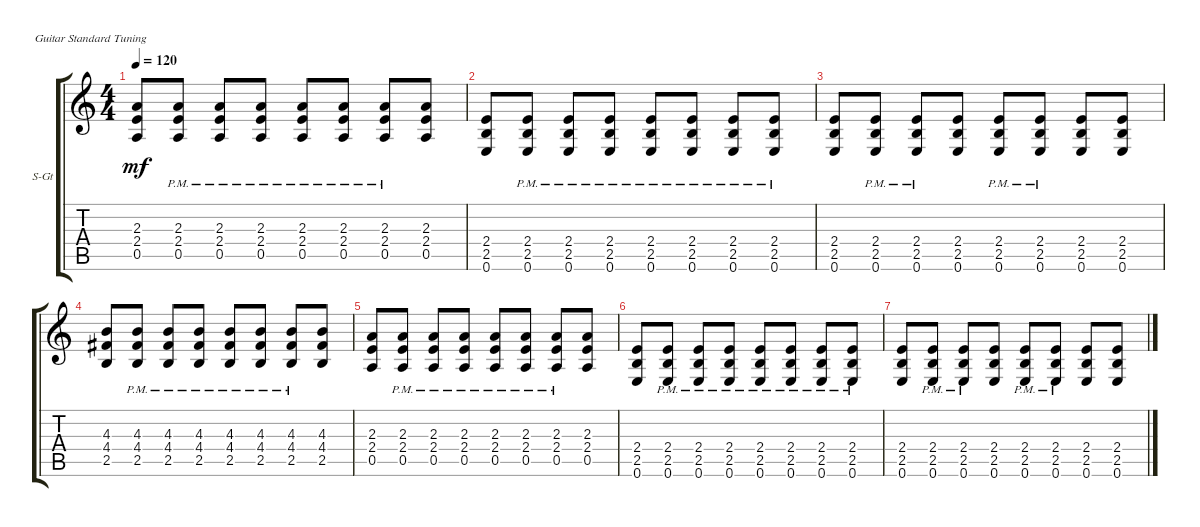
\bracketExtendMode groupsimilarinstruments
\firstSystemTrackNameOrientation horizontal
\otherSystemsTrackNameOrientation horizontal
\track ("Steel Guitar" "S-Gt") {instrument acousticguitarsteel}
\staff {score tabs}
\tuning (E4 B3 G3 D3 A2 E2)
\ts (4 4)
\tempo 120
\clef g2
\ks c
(2.3 2.4 0.5).8{dy mf} (2.3 2.4{pm} 0.5{pm}).8 (2.3 2.4{pm} 0.5{pm}).8 (2.3 2.4{pm} 0.5{pm}).8 (2.3 2.4{pm} 0.5{pm}).8 (2.3 2.4{pm} 0.5{pm}).8 (2.3 2.4{pm} 0.5{pm}).8 (2.3 2.4 0.5).8 |
(2.4 2.5 0.6).8 (2.4{pm} 2.5{pm} 0.6{pm}).8 (2.4{pm} 2.5{pm} 0.6{pm}).8 (2.4{pm} 2.5{pm} 0.6{pm}).8 (2.4{pm} 2.5{pm} 0.6{pm}).8 (2.4{pm} 2.5{pm} 0.6{pm}).8 (2.4{pm} 2.5{pm} 0.6{pm}).8 (2.4{pm} 2.5{pm} 0.6{pm}).8 |
(2.4 2.5 0.6).8 (2.4{pm} 2.5{pm} 0.6{pm}).8 (2.4{pm} 2.5{pm} 0.6{pm}).8 (2.4 2.5 0.6).8 (2.4{pm} 2.5{pm} 0.6{pm}).8 (2.4{pm} 2.5{pm} 0.6{pm}).8 (2.4 2.5 0.6).8 (2.4 2.5 0.6).8 |
(4.3 4.4 2.5).8 (4.3 4.4{pm} 2.5{pm}).8 (4.3 4.4{pm} 2.5{pm}).8 (4.3 4.4{pm} 2.5{pm}).8 (4.3 4.4{pm} 2.5{pm}).8 (4.3 4.4{pm} 2.5{pm}).8 (4.3 4.4{pm} 2.5{pm}).8 (4.3 4.4 2.5).8 |
(2.3 2.4 0.5).8 (2.3 2.4{pm} 0.5{pm}).8 (2.3 2.4{pm} 0.5{pm}).8 (2.3 2.4{pm} 0.5{pm}).8 (2.3 2.4{pm} 0.5{pm}).8 (2.3 2.4{pm} 0.5{pm}).8 (2.3 2.4{pm} 0.5{pm}).8 (2.3 2.4 0.5).8 |
(2.4 2.5 0.6).8 (2.4{pm} 2.5{pm} 0.6{pm}).8 (2.4{pm} 2.5{pm} 0.6{pm}).8 (2.4{pm} 2.5{pm} 0.6{pm}).8 (2.4{pm} 2.5{pm} 0.6{pm}).8 (2.4{pm} 2.5{pm} 0.6{pm}).8 (2.4{pm} 2.5{pm} 0.6{pm}).8 (2.4{pm} 2.5{pm} 0.6{pm}).8 |
(2.4 2.5 0.6).8 (2.4{pm} 2.5{pm} 0.6{pm}).8 (2.4{pm} 2.5{pm} 0.6{pm}).8 (2.4 2.5 0.6).8 (2.4{pm} 2.5{pm} 0.6{pm}).8 (2.4{pm} 2.5{pm} 0.6{pm}).8 (2.4 2.5 0.6).8 (2.4 2.5 0.6).8
